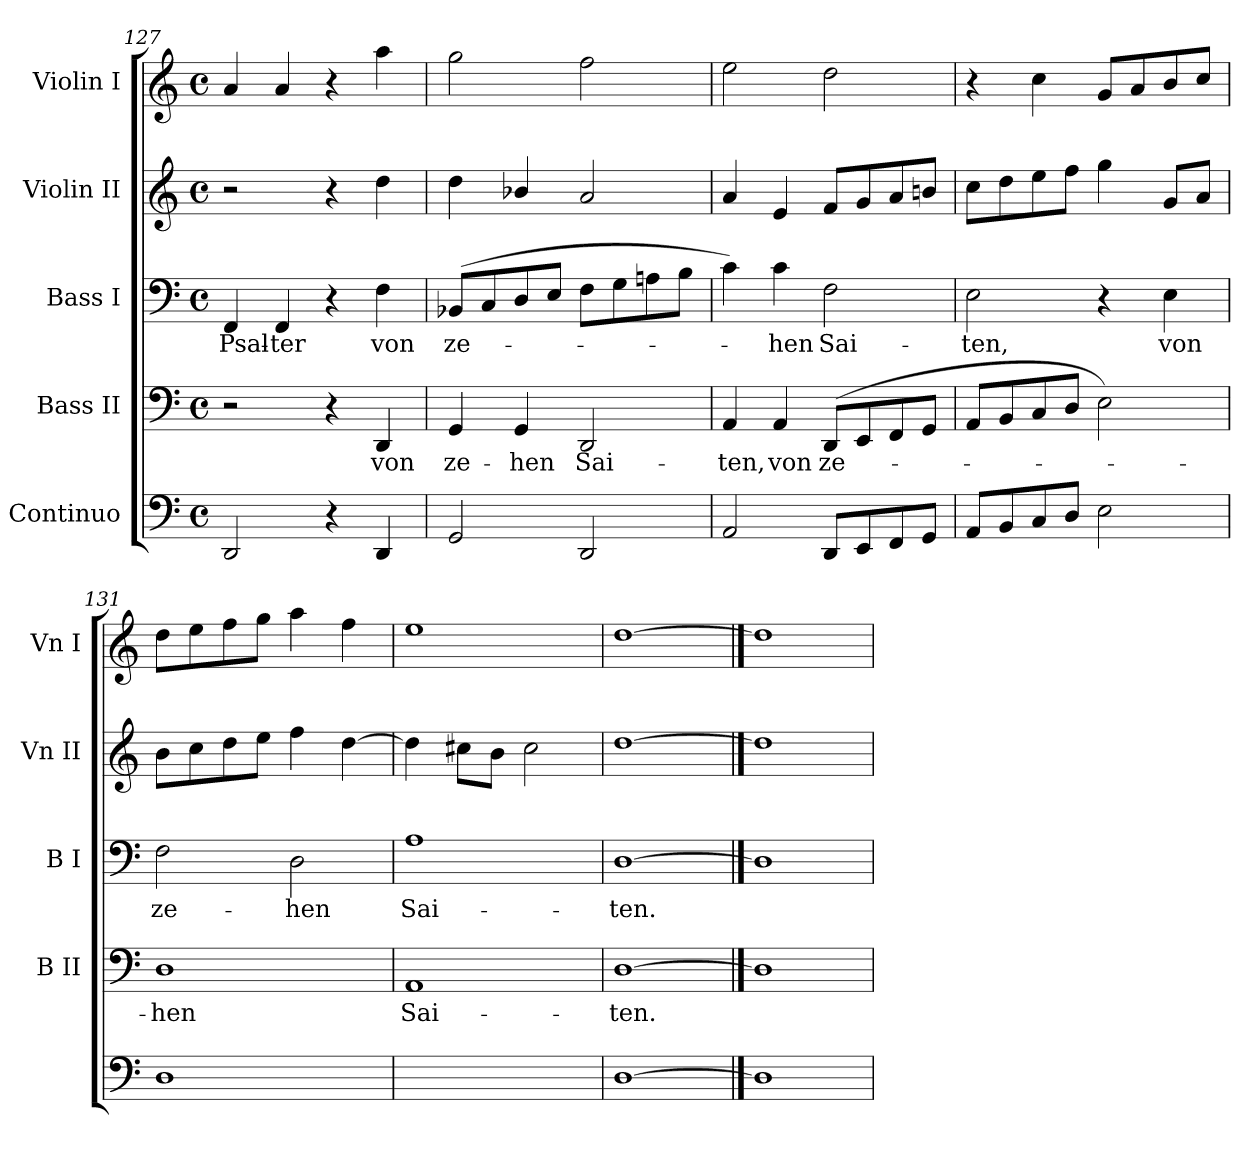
**kern	**text	**kern	**text	**kern	**text	**kern	**kern
*part5	*part5	*part4	*part4	*part3	*part3	*part2	*part1
*staff5	*staff5	*staff4	*staff4	*staff3	*staff3	*staff2	*staff1
*I"Continuo	*	*I"Bass II	*	*I"Bass I	*	*I"Violin II	*I"Violin I
*	*	*I'B II	*	*I'B I	*	*I'Vn II	*I'Vn I
!!LO:LB:g=z
*clefF4	*	*clefF4	*	*clefF4	*	*clefG2	*clefG2
*k[]	*	*k[]	*	*k[]	*	*k[]	*k[]
*C:	*	*C:	*	*C:	*	*C:	*C:
*M4/4	*	*M4/4	*	*M4/4	*	*M4/4	*M4/4
*met(c)	*	*met(c)	*	*met(c)	*	*met(c)	*met(c)
=127	=127	=127	=127	=127	=127	=127	=127
!	!	!	!	!	!LO:LY:b	!	!
2DD	.	2r	.	4FF	Psal-	2r	4a
!	!	!	!	!	!LO:LY:b	!	!
.	.	.	.	4FF	-ter	.	4a
4r	.	4r	.	4r	.	4r	4r
!	!	!	!LO:LY:b	!	!LO:LY:b	!	!
4DD	.	4DD	von	4F	von	4dd	4aa
=128	=128	=128	=128	=128	=128	=128	=128
!	!	!	!LO:LY:b	!	!LO:LY:b	!	!
2GG	.	4GG	ze-	(<8BB-XL	ze-	4dd	2gg
.	.	.	.	8C	.	.	.
!	!	!	!LO:LY:b	!	!	!	!
.	.	4GG	-hen	8D	.	4b-X/	.
.	.	.	.	8EJ	.	.	.
!	!	!	!LO:LY:b	!	!	!	!
2DD	.	2DD	Sai-	8FL	.	2a	2ff
.	.	.	.	8G	.	.	.
.	.	.	.	8An	.	.	.
.	.	.	.	8BJ	.	.	.
=129	=129	=129	=129	=129	=129	=129	=129
!	!	!	!LO:LY:b	!	!	!	!
2AA	.	4AA	-ten,	4c)	.	4a	2ee
!	!	!	!LO:LY:b	!	!LO:LY:b	!	!
.	.	4AA	von	4c	hen	4e	.
!	!	!	!LO:LY:b	!	!LO:LY:b	!	!
8DDL	.	(<8DDL	ze-	2F	Sai-	8fL	2dd
8EE	.	8EE	.	.	.	8g	.
8FF	.	8FF	.	.	.	8a	.
8GGJ	.	8GGJ	.	.	.	8bnJ	.
=130	=130	=130	=130	=130	=130	=130	=130
!	!	!	!	!	!LO:LY:b	!	!
8AAL	.	8AAL	.	2E	-ten,	8ccL	4r
8BB	.	8BB	.	.	.	8dd	.
8C	.	8C	.	.	.	8ee	4cc
8DJ	.	8DJ	.	.	.	8ffJ	.
2E	.	2E)	.	4r	.	4gg	8gL
.	.	.	.	.	.	.	8a
!	!	!	!	!	!LO:LY:b	!	!
.	.	.	.	4E	von	8gL	8b
.	.	.	.	.	.	8aJ	8ccJ
=131	=131	=131	=131	=131	=131	=131	=131
!	!	!	!LO:LY:b	!	!LO:LY:b	!	!
1D	.	1D	hen	2F	ze-	8bL	8ddL
.	.	.	.	.	.	8cc	8ee
.	.	.	.	.	.	8dd	8ff
.	.	.	.	.	.	8eeJ	8ggJ
!	!	!	!	!	!LO:LY:b	!	!
.	.	.	.	2D	-hen	4ff	4aa
.	.	.	.	.	.	[4dd	4ff
=132	=132	=132	=132	=132	=132	=132	=132
!	!LO:LY:b	!	!LO:LY:b	!	!LO:LY:b	!	!
[2AAyy	4	1AA	Sai-	1A	Sai-	4dd]	1ee
.	.	.	.	.	.	8cc#XL	.
.	.	.	.	.	.	8bJ	.
2AAyy]	.	.	.	.	.	2cc#	.
=133	=133	=133	=133	=133	=133	=133	=133
!	!	!	!LO:LY:b	!	!LO:LY:b	!	!
[1D	.	[1D	-ten.	[1D	-ten.	[1dd	[1dd
==134	==134	==134	==134	==134	==134	==134	==134
1D]	.	1D]	.	1D]	.	1dd]	1dd]
=	=	=	=	=	=	=	=
*-	*-	*-	*-	*-	*-	*-	*-
